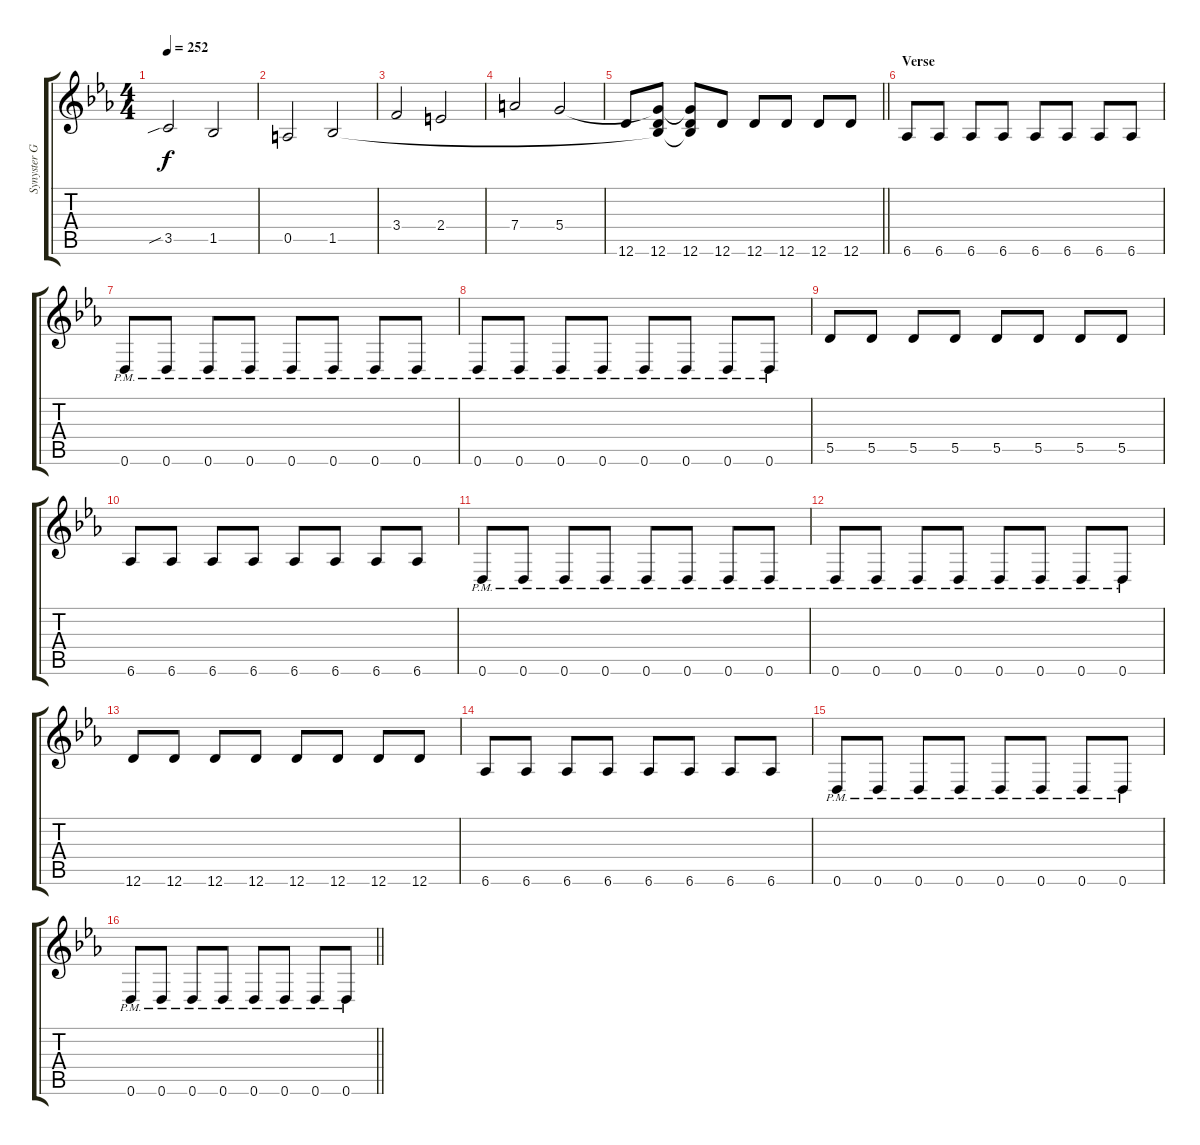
\track ("Synyster Gates" "Synyster G") {instrument distortionguitar}
\staff {score tabs}
\tuning (E4 B3 G3 D3 A2 D2) {hide}
\ts (4 4)
\tempo 252
\clef g2
\ks eb
3.5{sib}.2{dy f} 1.5.2 |
0.5.2 1.5.2 |
3.4.2 2.4.2 |
7.4.2 5.4.2 |
\barLineRight lightlight
12.6.8 (5.4{t} 1.5{t} 12.6).8 (5.4{t} 1.5{t} 12.6).8 12.6.8 12.6.8 12.6.8 12.6.8 12.6.8 |
\section ("" "Verse")
6.6.8 6.6.8 6.6.8 6.6.8 6.6.8 6.6.8 6.6.8 6.6.8 |
0.6{pm}.8 0.6{pm}.8 0.6{pm}.8 0.6{pm}.8 0.6{pm}.8 0.6{pm}.8 0.6{pm}.8 0.6{pm}.8 |
0.6{pm}.8 0.6{pm}.8 0.6{pm}.8 0.6{pm}.8 0.6{pm}.8 0.6{pm}.8 0.6{pm}.8 0.6{pm}.8 |
5.5.8 5.5.8 5.5.8 5.5.8 5.5.8 5.5.8 5.5.8 5.5.8 |
6.6.8 6.6.8 6.6.8 6.6.8 6.6.8 6.6.8 6.6.8 6.6.8 |
0.6{pm}.8 0.6{pm}.8 0.6{pm}.8 0.6{pm}.8 0.6{pm}.8 0.6{pm}.8 0.6{pm}.8 0.6{pm}.8 |
0.6{pm}.8 0.6{pm}.8 0.6{pm}.8 0.6{pm}.8 0.6{pm}.8 0.6{pm}.8 0.6{pm}.8 0.6{pm}.8 |
12.6.8 12.6.8 12.6.8 12.6.8 12.6.8 12.6.8 12.6.8 12.6.8 |
6.6.8 6.6.8 6.6.8 6.6.8 6.6.8 6.6.8 6.6.8 6.6.8 |
0.6{pm}.8 0.6{pm}.8 0.6{pm}.8 0.6{pm}.8 0.6{pm}.8 0.6{pm}.8 0.6{pm}.8 0.6{pm}.8 |
\barLineRight lightlight
0.6{pm}.8 0.6{pm}.8 0.6{pm}.8 0.6{pm}.8 0.6{pm}.8 0.6{pm}.8 0.6{pm}.8 0.6{pm}.8
